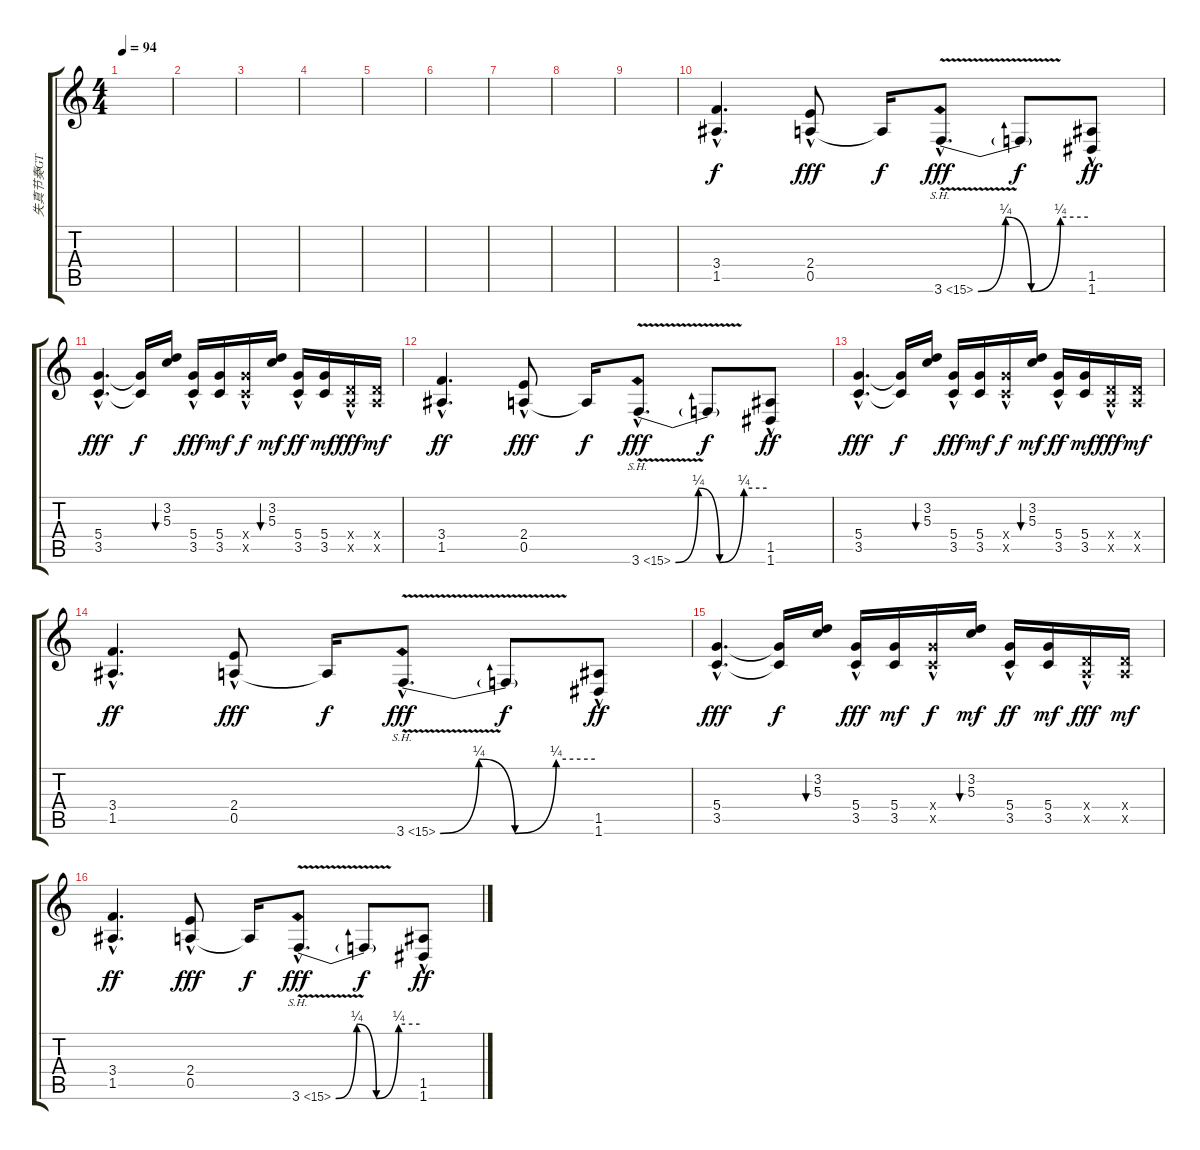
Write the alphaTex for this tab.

\track ("失真节奏GT" "失真节奏GT") {instrument distortionguitar}
\staff {score tabs}
\tuning (E4 B3 G3 D3 A2 D2) {hide}
\ts (4 4)
\tempo 94
\clef g2
\ks c
|
|
|
|
|
|
|
|
|
(3.4{hac} 1.5{hac}).4{d} (2.4 0.5{hac}).8{dy fff} 0.5{t}.16{dy f} 3.6{be (custom 0 0 15 1 29 0 45 1 60 1) sh 12 v hac}.8{d dy fff} 3.6{t}.8{dy f} (1.5{hac} 1.6{hac}).8{dy ff} |
(5.4{hac} 3.5{hac}).4{d dy fff} (5.4{t} 3.5{t}).16{dy f} (3.2 5.3).16{bu 60} (5.4{hac} 3.5{hac}).16{dy fff} (5.4 3.5).16{dy mf} (5.4{hac x} 3.5{hac x}).16{dy f} (3.2 5.3).16{bu 60 dy mf} (5.4{hac} 3.5{hac}).16{dy ff} (5.4 3.5).16{dy mf} (0.4{hac x} 0.5{hac x}).16{dy fff} (0.4{x} 0.5{x}).16{dy mf} |
(3.4{hac} 1.5{hac}).4{d dy ff} (2.4 0.5{hac}).8{dy fff} 0.5{t}.16{dy f} 3.6{be (custom 0 0 15 1 29 0 45 1 60 1) sh 12 v hac}.8{d dy fff} 3.6{t}.8{dy f} (1.5{hac} 1.6{hac}).8{dy ff} |
(5.4{hac} 3.5{hac}).4{d dy fff} (5.4{t} 3.5{t}).16{dy f} (3.2 5.3).16{bu 60} (5.4{hac} 3.5{hac}).16{dy fff} (5.4 3.5).16{dy mf} (5.4{hac x} 3.5{hac x}).16{dy f} (3.2 5.3).16{bu 60 dy mf} (5.4{hac} 3.5{hac}).16{dy ff} (5.4 3.5).16{dy mf} (0.4{hac x} 0.5{hac x}).16{dy fff} (0.4{x} 0.5{x}).16{dy mf} |
(3.4{hac} 1.5{hac}).4{d dy ff} (2.4 0.5{hac}).8{dy fff} 0.5{t}.16{dy f} 3.6{be (custom 0 0 15 1 29 0 45 1 60 1) sh 12 v hac}.8{d dy fff} 3.6{t}.8{dy f} (1.5{hac} 1.6{hac}).8{dy ff} |
(5.4{hac} 3.5{hac}).4{d dy fff} (5.4{t} 3.5{t}).16{dy f} (3.2 5.3).16{bu 60} (5.4{hac} 3.5{hac}).16{dy fff} (5.4 3.5).16{dy mf} (5.4{hac x} 3.5{hac x}).16{dy f} (3.2 5.3).16{bu 60 dy mf} (5.4{hac} 3.5{hac}).16{dy ff} (5.4 3.5).16{dy mf} (0.4{hac x} 0.5{hac x}).16{dy fff} (0.4{x} 0.5{x}).16{dy mf} |
(3.4{hac} 1.5{hac}).4{d dy ff} (2.4 0.5{hac}).8{dy fff} 0.5{t}.16{dy f} 3.6{be (custom 0 0 15 1 29 0 45 1 60 1) sh 12 v hac}.8{d dy fff} 3.6{t}.8{dy f} (1.5{hac} 1.6{hac}).8{dy ff}
